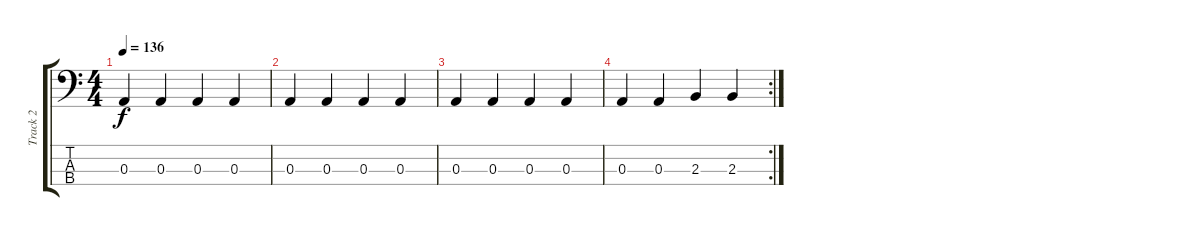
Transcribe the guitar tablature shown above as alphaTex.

\track ("Track 2" "Track 2") {instrument electricbassfinger}
\staff {score tabs}
\tuning (G2 D2 A1 E1) {hide}
\ts (4 4)
\tempo 136
\clef f4
\ks c
0.3.4{dy f} 0.3.4 0.3.4 0.3.4 |
0.3.4 0.3.4 0.3.4 0.3.4 |
0.3.4 0.3.4 0.3.4 0.3.4 |
\rc 2
0.3.4 0.3.4 2.3.4 2.3.4
